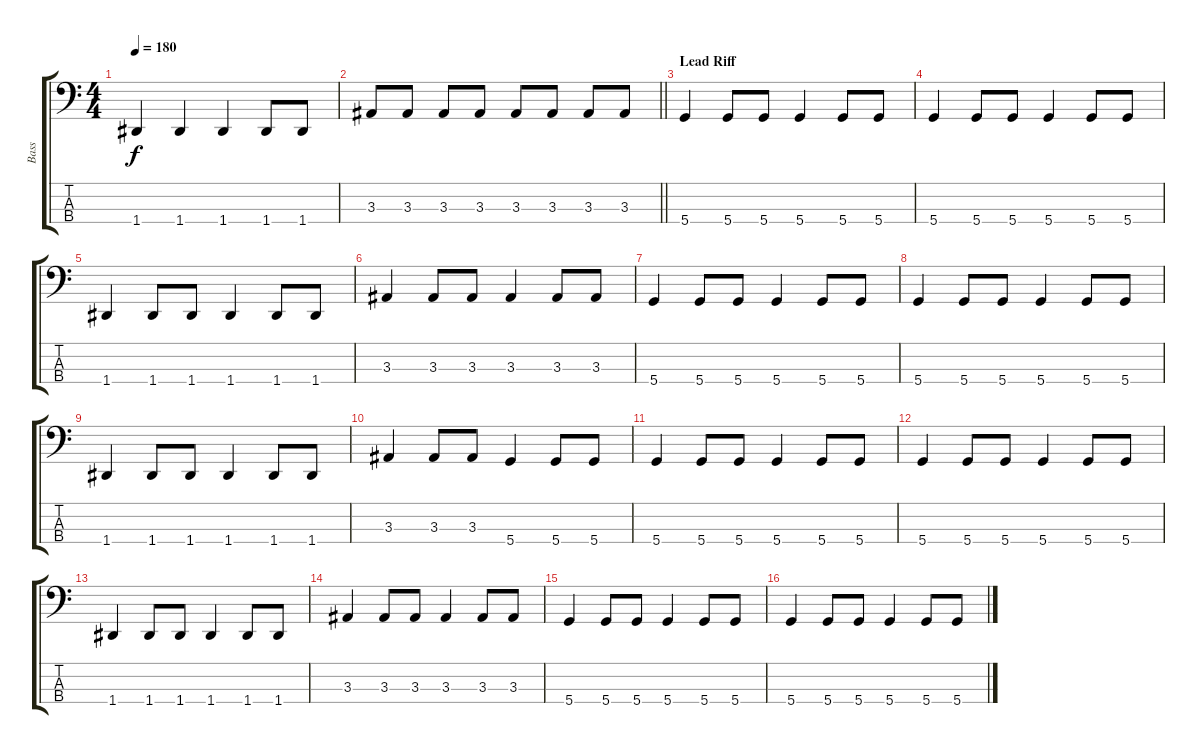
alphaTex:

\track ("Bass" "Bass") {instrument electricbassfinger}
\staff {score tabs}
\tuning (F2 C2 G1 D1) {hide}
\ts (4 4)
\tempo 180
\clef f4
\ks c
1.4.4{dy f} 1.4.4 1.4.4 1.4.8 1.4.8 |
\barLineRight lightlight
3.3.8 3.3.8 3.3.8 3.3.8 3.3.8 3.3.8 3.3.8 3.3.8 |
\section ("" "Lead Riff")
5.4.4 5.4.8 5.4.8 5.4.4 5.4.8 5.4.8 |
5.4.4 5.4.8 5.4.8 5.4.4 5.4.8 5.4.8 |
1.4.4 1.4.8 1.4.8 1.4.4 1.4.8 1.4.8 |
3.3.4 3.3.8 3.3.8 3.3.4 3.3.8 3.3.8 |
5.4.4 5.4.8 5.4.8 5.4.4 5.4.8 5.4.8 |
5.4.4 5.4.8 5.4.8 5.4.4 5.4.8 5.4.8 |
1.4.4 1.4.8 1.4.8 1.4.4 1.4.8 1.4.8 |
3.3.4 3.3.8 3.3.8 5.4.4 5.4.8 5.4.8 |
5.4.4 5.4.8 5.4.8 5.4.4 5.4.8 5.4.8 |
5.4.4 5.4.8 5.4.8 5.4.4 5.4.8 5.4.8 |
1.4.4 1.4.8 1.4.8 1.4.4 1.4.8 1.4.8 |
3.3.4 3.3.8 3.3.8 3.3.4 3.3.8 3.3.8 |
5.4.4 5.4.8 5.4.8 5.4.4 5.4.8 5.4.8 |
5.4.4 5.4.8 5.4.8 5.4.4 5.4.8 5.4.8
